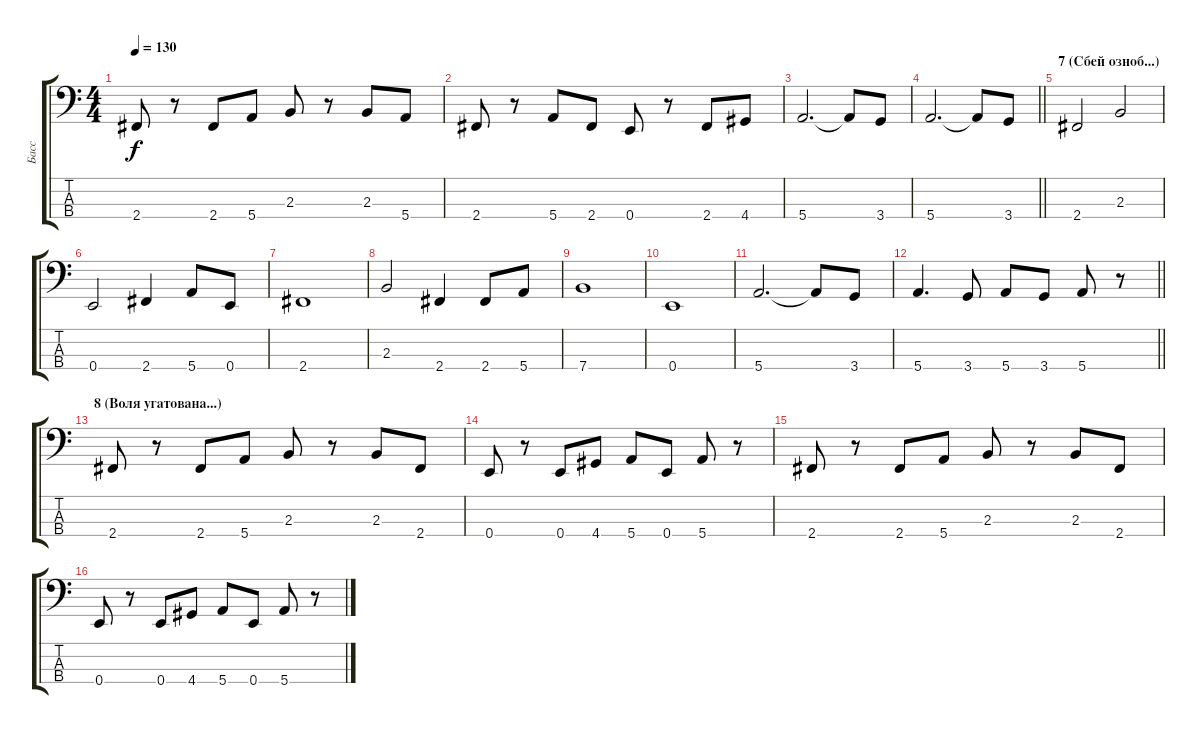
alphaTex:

\track ("Басс" "Басс") {instrument electricbassfinger}
\staff {score tabs}
\tuning (G2 D2 A1 E1) {hide}
\ts (4 4)
\tempo 130
\clef f4
\ks c
2.4.8{dy f} r.8 2.4.8 5.4.8 2.3.8 r.8 2.3.8 5.4.8 |
2.4.8 r.8 5.4.8 2.4.8 0.4.8 r.8 2.4.8 4.4.8 |
5.4.2{d} 5.4{t}.8 3.4.8 |
\barLineRight lightlight
5.4.2{d} 5.4{t}.8 3.4.8 |
\section ("" "7 (Сбей озноб...)")
2.4.2 2.3.2 |
0.4.2 2.4.4 5.4.8 0.4.8 |
2.4.1 |
2.3.2 2.4.4 2.4.8 5.4.8 |
7.4.1 |
0.4.1 |
5.4.2{d} 5.4{t}.8 3.4.8 |
\barLineRight lightlight
5.4.4{d} 3.4.8 5.4.8 3.4.8 5.4.8 r.8 |
\section ("" "8 (Воля угатована...)")
2.4.8 r.8 2.4.8 5.4.8 2.3.8 r.8 2.3.8 2.4.8 |
0.4.8 r.8 0.4.8 4.4.8 5.4.8 0.4.8 5.4.8 r.8 |
2.4.8 r.8 2.4.8 5.4.8 2.3.8 r.8 2.3.8 2.4.8 |
0.4.8 r.8 0.4.8 4.4.8 5.4.8 0.4.8 5.4.8 r.8
